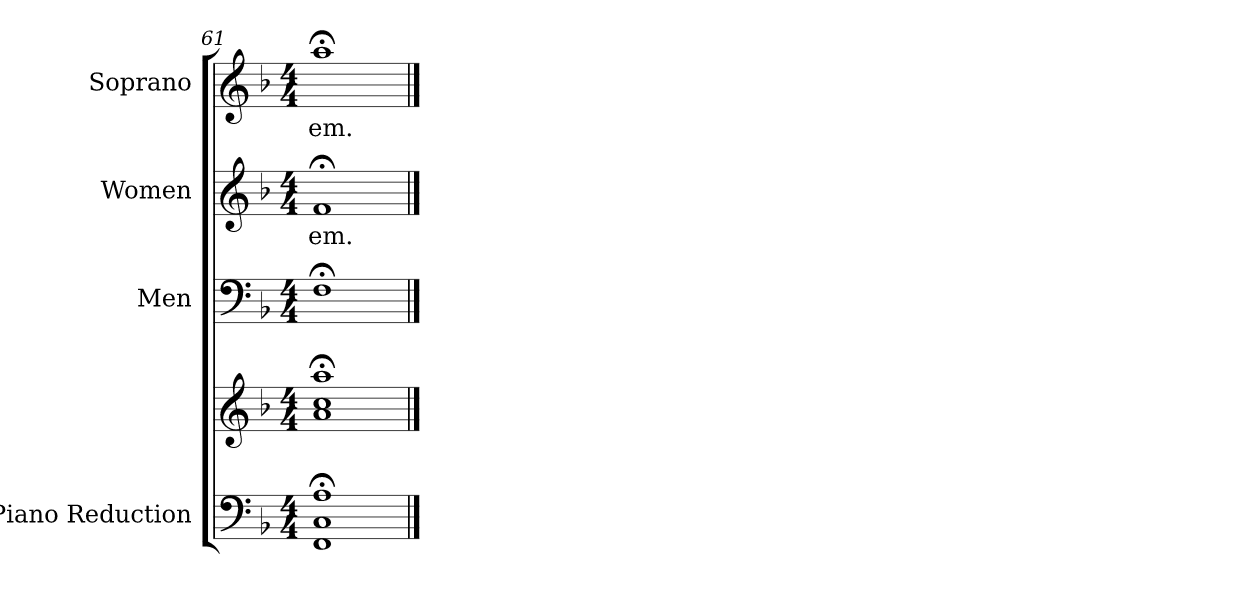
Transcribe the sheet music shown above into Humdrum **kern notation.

**kern	**kern	**kern	**kern	**text	**kern	**text
*part4	*part4	*part3	*part2	*part2	*part1	*part1
*staff5	*staff4	*staff3	*staff2	*staff2	*staff1	*staff1
*I"Piano Reduction	*	*I"Men	*I"Women	*	*I"Soprano	*
*I'Pno.	*	*	*	*	*I'S.	*
*clefF4	*clefG2	*clefF4	*clefG2	*	*clefG2	*
*k[b-]	*k[b-]	*k[b-]	*k[b-]	*	*k[b-]	*
*M4/4	*M4/4	*M4/4	*M4/4	*	*M4/4	*
=61	=61	=61	=61	=61	=61	=61
!	!	!	!	!LO:LY:b	!	!LO:LY:b
1FF; 1C; 1A;	1a;< 1cc;< 1aa;<	1F;	1f;<	-em.	1aa;<	-em.
==	==	==	==	==	==	==
*-	*-	*-	*-	*-	*-	*-
